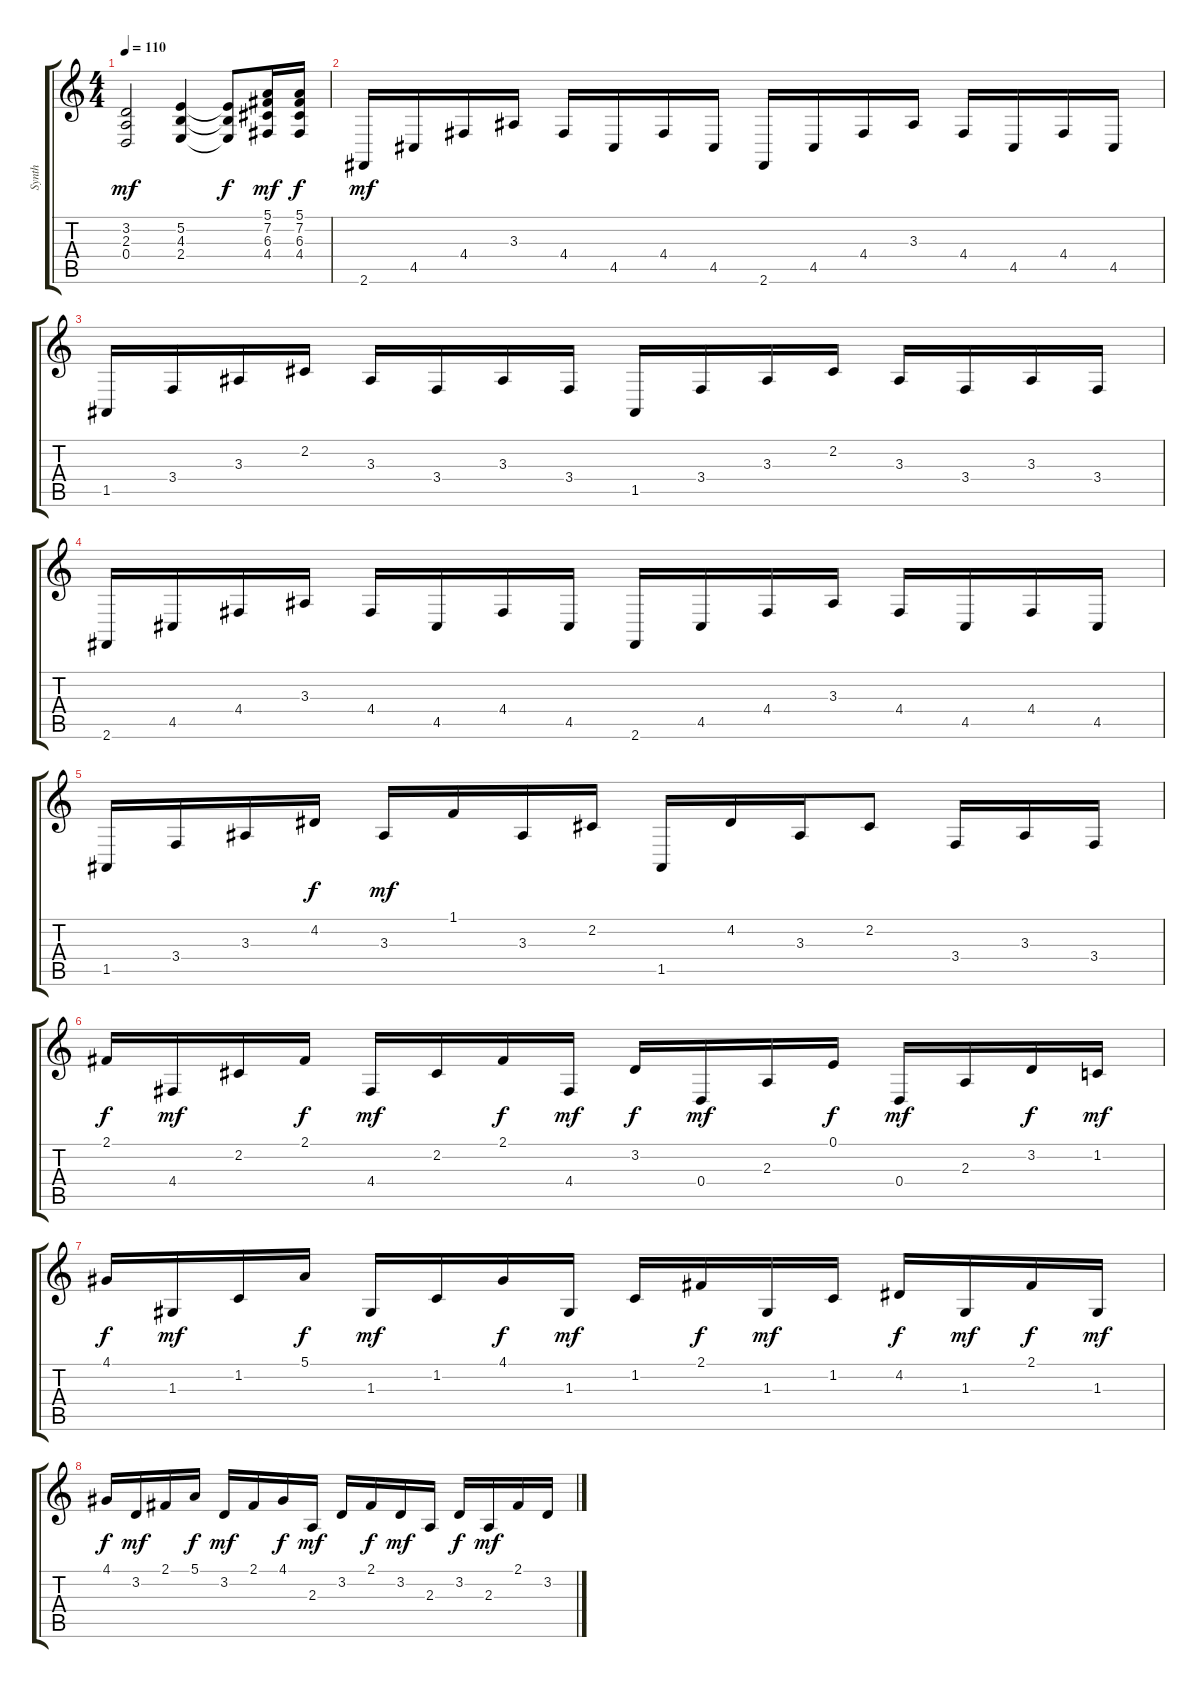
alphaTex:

\track ("Synth" "Synth") {instrument pad8sweep}
\staff {score tabs}
\tuning (E4 B3 G3 D3 A2 E2) {hide}
\ts (4 4)
\tempo 110
\clef g2
\ks c
(3.2 2.3 0.4).2{dy mf} (5.2 4.3 2.4).4 (5.2{t} 4.3{t} 2.4{t}).8{dy f} (5.1 7.2 6.3 4.4).16{dy mf} (5.1 7.2 6.3 4.4).16{dy f} |
2.6.16{dy mf} 4.5.16 4.4.16 3.3.16 4.4.16 4.5.16 4.4.16 4.5.16 2.6.16 4.5.16 4.4.16 3.3.16 4.4.16 4.5.16 4.4.16 4.5.16 |
1.5.16 3.4.16 3.3.16 2.2.16 3.3.16 3.4.16 3.3.16 3.4.16 1.5.16 3.4.16 3.3.16 2.2.16 3.3.16 3.4.16 3.3.16 3.4.16 |
2.6.16 4.5.16 4.4.16 3.3.16 4.4.16 4.5.16 4.4.16 4.5.16 2.6.16 4.5.16 4.4.16 3.3.16 4.4.16 4.5.16 4.4.16 4.5.16 |
1.5.16 3.4.16 3.3.16 4.2.16{dy f} 3.3.16{dy mf} 1.1.16 3.3.16 2.2.16 1.5.16 4.2.16 3.3.16 2.2.8 3.4.16 3.3.16 3.4.16 |
2.1.16{dy f} 4.4.16{dy mf} 2.2.16 2.1.16{dy f} 4.4.16{dy mf} 2.2.16 2.1.16{dy f} 4.4.16{dy mf} 3.2.16{dy f} 0.4.16{dy mf} 2.3.16 0.1.16{dy f} 0.4.16{dy mf} 2.3.16 3.2.16{dy f} 1.2.16{dy mf} |
4.1.16{dy f} 1.3.16{dy mf} 1.2.16 5.1.16{dy f} 1.3.16{dy mf} 1.2.16 4.1.16{dy f} 1.3.16{dy mf} 1.2.16 2.1.16{dy f} 1.3.16{dy mf} 1.2.16 4.2.16{dy f} 1.3.16{dy mf} 2.1.16{dy f} 1.3.16{dy mf} |
4.1.16{dy f} 3.2.16{dy mf} 2.1.16 5.1.16{dy f} 3.2.16{dy mf} 2.1.16 4.1.16{dy f} 2.3.16{dy mf} 3.2.16 2.1.16{dy f} 3.2.16{dy mf} 2.3.16 3.2.16{dy f} 2.3.16{dy mf} 2.1.16 3.2.16
